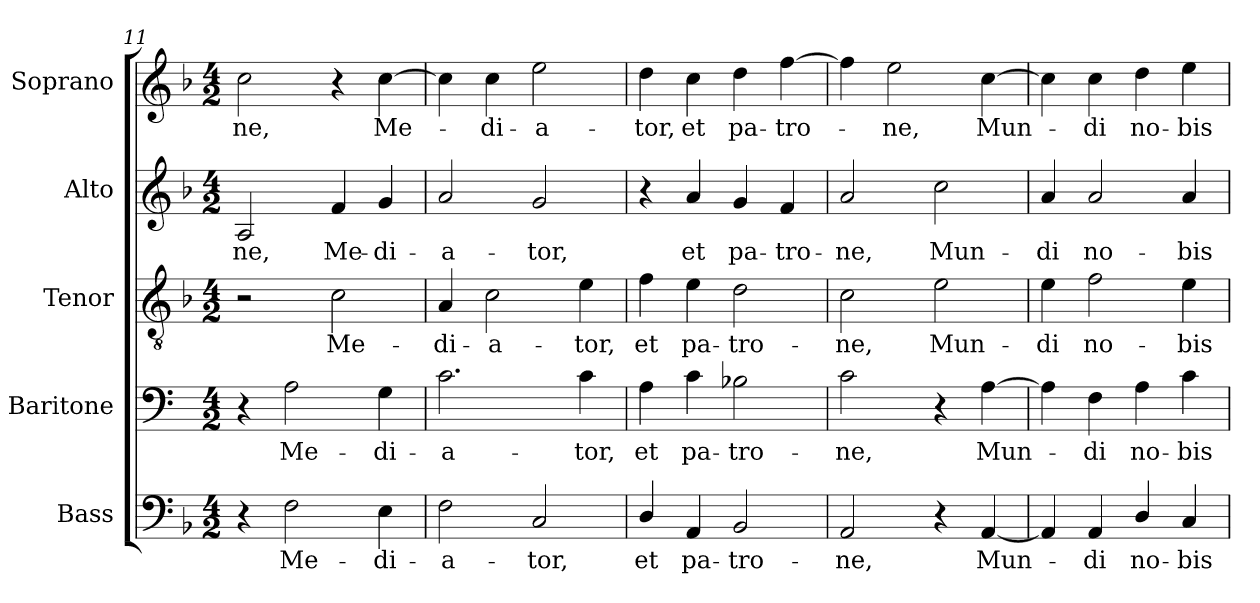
**kern	**text	**kern	**text	**kern	**text	**kern	**text	**kern	**text
*part5	*part5	*part4	*part4	*part3	*part3	*part2	*part2	*part1	*part1
*staff5	*staff5	*staff4	*staff4	*staff3	*staff3	*staff2	*staff2	*staff1	*staff1
*I"Bass	*	*I"Baritone	*	*I"Tenor	*	*I"Alto	*	*I"Soprano	*
*I'B.	*	*I'Bar.	*	*I'T.	*	*I'A.	*	*I'S.	*
*clefF4	*	*clefF4	*	*clefGv2	*	*clefG2	*	*clefG2	*
*	*	*	*	*ITrd7c12	*	*	*	*	*
*k[b-]	*	*k[]	*	*k[b-]	*	*k[b-]	*	*k[b-]	*
*F:	*	*C:	*	*F:	*	*F:	*	*F:	*
*M4/2	*	*M4/2	*	*M4/2	*	*M4/2	*	*M4/2	*
=11	=11	=11	=11	=11	=11	=11	=11	=11	=11
!	!	!	!	!	!	!	!LO:LY:b:color=#000000	!	!
!	!	!	!	!	!	!	!	!	!LO:LY:b:color=#000000
4r	.	4r	.	2r	.	2Ai/	-ne,	2cci\	-ne,
!	!LO:LY:b:color=#000000	!	!	!	!	!	!	!	!
!	!	!	!LO:LY:b:color=#000000	!	!	!	!	!	!
2Fi\	Me-	2Ai\	Me-	.	.	.	.	.	.
!	!	!	!	!	!LO:LY:b:color=#000000	!	!	!	!
!	!	!	!	!	!	!	!LO:LY:b:color=#000000	!	!
.	.	.	.	2Ci\	Me-	4fi/	Me-	4r	.
!	!LO:LY:b:color=#000000	!	!	!	!	!	!	!	!
!	!	!	!LO:LY:b:color=#000000	!	!	!	!	!	!
!	!	!	!	!	!	!	!LO:LY:b:color=#000000	!	!
!	!	!	!	!	!	!	!	!	!LO:LY:b:color=#000000
4Ei\	-di-	4Gi\	-di-	.	.	4gi/	-di-	[4cci\	Me-
=12	=12	=12	=12	=12	=12	=12	=12	=12	=12
!	!LO:LY:b:color=#000000	!	!	!	!	!	!	!	!
!	!	!	!LO:LY:b:color=#000000	!	!	!	!	!	!
!	!	!	!	!	!LO:LY:b:color=#000000	!	!	!	!
!	!	!	!	!	!	!	!LO:LY:b:color=#000000	!	!
2Fi\	-a-	2.ci\	-a-	4AAi/	-di-	2ai/	-a-	4cci\]	.
!	!	!	!	!	!LO:LY:b:color=#000000	!	!	!	!
!	!	!	!	!	!	!	!	!	!LO:LY:b:color=#000000
.	.	.	.	2Ci\	-a-	.	.	4cci\	-di-
!	!LO:LY:b:color=#000000	!	!	!	!	!	!	!	!
!	!	!	!	!	!	!	!LO:LY:b:color=#000000	!	!
!	!	!	!	!	!	!	!	!	!LO:LY:b:color=#000000
2Ci/	-tor,	.	.	.	.	2gi/	-tor,	2eei\	-a-
!	!	!	!LO:LY:b:color=#000000	!	!	!	!	!	!
!	!	!	!	!	!LO:LY:b:color=#000000	!	!	!	!
.	.	4ci\	-tor,	4Ei\	-tor,	.	.	.	.
=13	=13	=13	=13	=13	=13	=13	=13	=13	=13
!	!LO:LY:b:color=#000000	!	!	!	!	!	!	!	!
!	!	!	!LO:LY:b:color=#000000	!	!	!	!	!	!
!	!	!	!	!	!LO:LY:b:color=#000000	!	!	!	!
!	!	!	!	!	!	!	!	!	!LO:LY:b:color=#000000
4Di/	et	4Ai\	et	4Fi\	et	4r	.	4ddi\	-tor,
!	!LO:LY:b:color=#000000	!	!	!	!	!	!	!	!
!	!	!	!LO:LY:b:color=#000000	!	!	!	!	!	!
!	!	!	!	!	!LO:LY:b:color=#000000	!	!	!	!
!	!	!	!	!	!	!	!LO:LY:b:color=#000000	!	!
!	!	!	!	!	!	!	!	!	!LO:LY:b:color=#000000
4AAi/	pa-	4ci\	pa-	4Ei\	pa-	4ai/	et	4cci\	et
!	!LO:LY:b:color=#000000	!	!	!	!	!	!	!	!
!	!	!	!LO:LY:b:color=#000000	!	!	!	!	!	!
!	!	!	!	!	!LO:LY:b:color=#000000	!	!	!	!
!	!	!	!	!	!	!	!LO:LY:b:color=#000000	!	!
!	!	!	!	!	!	!	!	!	!LO:LY:b:color=#000000
2BB-i/	-tro-	2B-i\	-tro-	2Di\	-tro-	4gi/	pa-	4ddi\	pa-
!	!	!	!	!	!	!	!LO:LY:b:color=#000000	!	!
!	!	!	!	!	!	!	!	!	!LO:LY:b:color=#000000
.	.	.	.	.	.	4fi/	-tro-	[4ffi\	-tro-
=14	=14	=14	=14	=14	=14	=14	=14	=14	=14
!	!LO:LY:b:color=#000000	!	!	!	!	!	!	!	!
!	!	!	!LO:LY:b:color=#000000	!	!	!	!	!	!
!	!	!	!	!	!LO:LY:b:color=#000000	!	!	!	!
!	!	!	!	!	!	!	!LO:LY:b:color=#000000	!	!
2AAi/	-ne,	2ci\	-ne,	2Ci\	-ne,	2ai/	-ne,	4ffi\]	.
!	!	!	!	!	!	!	!	!	!LO:LY:b:color=#000000
.	.	.	.	.	.	.	.	2eei\	-ne,
!	!	!	!	!	!LO:LY:b:color=#000000	!	!	!	!
!	!	!	!	!	!	!	!LO:LY:b:color=#000000	!	!
4r	.	4r	.	2Ei\	Mun-	2cci\	Mun-	.	.
!	!LO:LY:b:color=#000000	!	!	!	!	!	!	!	!
!	!	!	!LO:LY:b:color=#000000	!	!	!	!	!	!
!	!	!	!	!	!	!	!	!	!LO:LY:b:color=#000000
[4AAi/	Mun-	[4Ai\	Mun-	.	.	.	.	[4cci\	Mun-
=15	=15	=15	=15	=15	=15	=15	=15	=15	=15
!	!	!	!	!	!LO:LY:b:color=#000000	!	!	!	!
!	!	!	!	!	!	!	!LO:LY:b:color=#000000	!	!
4AAi/]	.	4Ai\]	.	4Ei\	-di	4ai/	-di	4cci\]	.
!	!LO:LY:b:color=#000000	!	!	!	!	!	!	!	!
!	!	!	!LO:LY:b:color=#000000	!	!	!	!	!	!
!	!	!	!	!	!LO:LY:b:color=#000000	!	!	!	!
!	!	!	!	!	!	!	!LO:LY:b:color=#000000	!	!
!	!	!	!	!	!	!	!	!	!LO:LY:b:color=#000000
4AAi/	-di	4Fi\	-di	2Fi\	no-	2ai/	no-	4cci\	-di
!	!LO:LY:b:color=#000000	!	!	!	!	!	!	!	!
!	!	!	!LO:LY:b:color=#000000	!	!	!	!	!	!
!	!	!	!	!	!	!	!	!	!LO:LY:b:color=#000000
4Di/	no-	4Ai\	no-	.	.	.	.	4ddi\	no-
!	!LO:LY:b:color=#000000	!	!	!	!	!	!	!	!
!	!	!	!LO:LY:b:color=#000000	!	!	!	!	!	!
!	!	!	!	!	!LO:LY:b:color=#000000	!	!	!	!
!	!	!	!	!	!	!	!LO:LY:b:color=#000000	!	!
!	!	!	!	!	!	!	!	!	!LO:LY:b:color=#000000
4Ci/	-bis	4ci\	-bis	4Ei\	-bis	4ai/	-bis	4eei\	-bis
=	=	=	=	=	=	=	=	=	=
*-	*-	*-	*-	*-	*-	*-	*-	*-	*-
